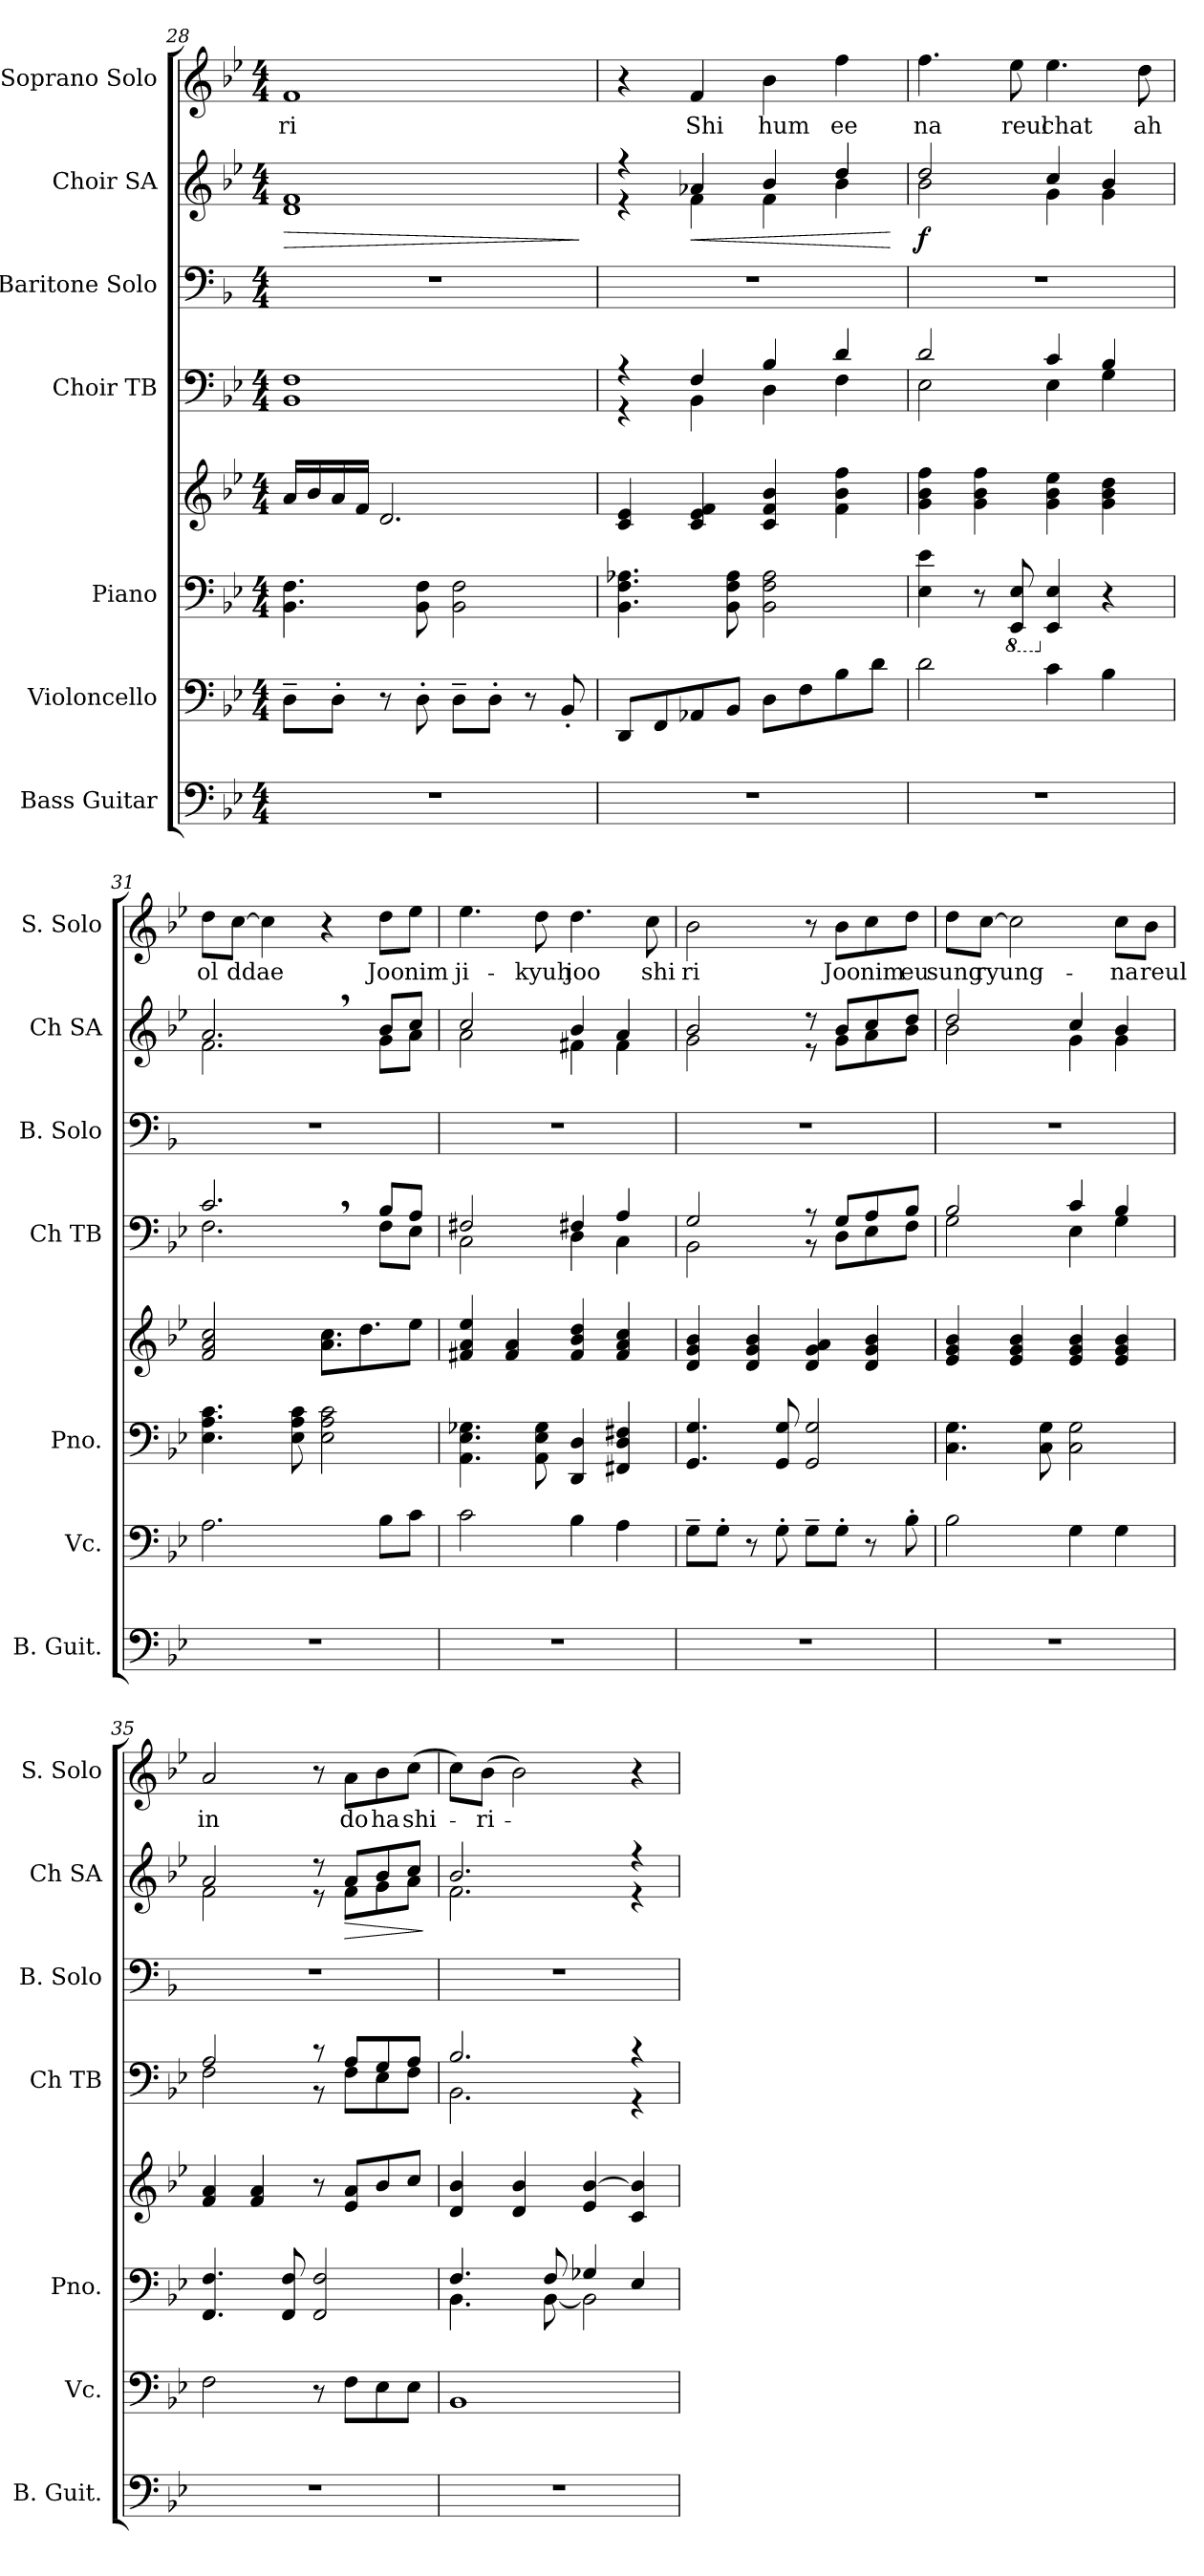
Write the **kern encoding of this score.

**kern	**kern	**kern	**kern	**kern	**kern	**kern	**dynam	**kern	**text
*part7	*part6	*part5	*part5	*part4	*part3	*part2	*part2	*part1	*part1
*staff8	*staff7	*staff6	*staff5	*staff4	*staff3	*staff2	*staff2	*staff1	*staff1
*I"Bass Guitar	*I"Violoncello	*I"Piano	*	*I"Choir TB	*I"Baritone Solo	*I"Choir SA	*	*I"Soprano Solo	*
*I'B. Guit.	*I'Vc.	*I'Pno.	*	*I'Ch TB	*I'B. Solo	*I'Ch SA	*	*I'S. Solo	*
*clefF4	*clefF4	*clefF4	*clefG2	*clefF4	*clefF4	*clefG2	*	*clefG2	*
*ITrd7c12	*	*	*	*	*ITrd4c7	*	*	*	*
*k[b-e-]	*k[b-e-]	*k[b-e-]	*k[b-e-]	*k[b-e-]	*k[b-e-]	*k[b-e-]	*	*k[b-e-]	*
*M4/4	*M4/4	*M4/4	*M4/4	*M4/4	*M4/4	*M4/4	*	*M4/4	*
=28	=28	=28	=28	=28	=28	=28	=28	=28	=28
*	*	*	*	*^	*	*	*	*	*
!	!	!	!	!	!	!	!	!LO:HP:b	!	!LO:LY:b
*	*	*	*	*	*	*	*^	*	*	*
1r	8D~\L	4.BB-\ 4.F\	16a/LL	1F	1BB-	1r	1f	1d	>	1f	ri
.	.	.	16b-/	.	.	.	.	.	.	.	.
.	8D'\J	.	16a/	.	.	.	.	.	.	.	.
.	.	.	16f/JJ	.	.	.	.	.	.	.	.
.	8r	.	2.d/	.	.	.	.	.	.	.	.
.	8D'\	8BB-\ 8F\	.	.	.	.	.	.	.	.	.
.	8D~\L	2BB-\ 2F\	.	.	.	.	.	.	.	.	.
.	8D'\J	.	.	.	.	.	.	.	.	.	.
.	8r	.	.	.	.	.	.	.	.	.	.
.	8BB-'/	.	.	.	.	.	.	.	.	.	.
*	*	*	*	*v	*v	*	*v	*v	*	*	*
.	.	.	.	.	.	.	]	.	.
!!LO:LB:g=z
=29	=29	=29	=29	=29	=29	=29	=29	=29	=29
*	*	*	*	*^	*	*^	*	*	*
1r	8DD/L	4.BB-\ 4.F\ 4.A-X\	4c/ 4e-/	4r	4r	1r	4r	4r	.	4r	.
.	8FF/	.	.	.	.	.	.	.	.	.	.
!	!	!	!	!	!	!	!	!	!LO:HP:b	!	!LO:LY:b
.	8AA-X/	.	4c/ 4e-/ 4f/	4F/	4BB-\	.	4a-X/	4f\	<	4f/	-Shi
.	8BB-/J	8BB-\ 8F\ 8A-\	.	.	.	.	.	.	.	.	.
!	!	!	!	!	!	!	!	!	!	!	!LO:LY:b
.	8D\L	2BB-\ 2F\ 2A-\	4c/ 4f/ 4b-/	4B-/	4D\	.	4b-/	4f\	.	4b-\	hum
.	8F\	.	.	.	.	.	.	.	.	.	.
!	!	!	!	!	!	!	!	!	!	!	!LO:LY:b
.	8B-\	.	4f\ 4b-\ 4ff\	4d/	4F\	.	4dd/	4b-\	.	4ff\	ee
.	8d\J	.	.	.	.	.	.	.	.	.	.
*	*	*	*	*v	*v	*	*v	*v	*	*	*
.	.	.	.	.	.	.	[	.	.
=30	=30	=30	=30	=30	=30	=30	=30	=30	=30
*	*	*	*	*^	*	*^	*	*	*
!	!	!	!	!	!	!	!	!	!LO:DY:b	!	!LO:LY:b
1r	2d\	4E-\ 4e-\	4g\ 4b-\ 4ff\	2d/	2E-\	1r	2dd/	2b-\	f	4.ff\	na
.	.	8r	4g\ 4b-\ 4ff\	.	.	.	.	.	.	.	.
*	*	*8ba	*	*	*	*	*	*	*	*	*
!	!	!	!	!	!	!	!	!	!	!	!LO:LY:b
.	.	8EEE-/ 8EE-/	.	.	.	.	.	.	.	8ee-\	reul
*	*	*X8ba	*	*	*	*	*	*	*	*	*
!	!	!	!	!	!	!	!	!	!	!	!LO:LY:b
.	4c\	4EE-/ 4E-/	4g\ 4b-\ 4ee-\	4c/	4E-\	.	4cc/	4g\	.	4.ee-\	chat
.	4B-\	4r	4g\ 4b-\ 4dd\	4B-/	4G\	.	4b-/	4g\	.	.	.
!	!	!	!	!	!	!	!	!	!	!	!LO:LY:b
.	.	.	.	.	.	.	.	.	.	8dd\	ah
=31	=31	=31	=31	=31	=31	=31	=31	=31	=31	=31	=31
!	!	!	!	!	!	!	!	!	!	!	!LO:LY:b
1r	2.A\	4.E-\ 4.A\ 4.c\	2f/ 2a/ 2cc/	2.c,/	2.F\	1r	2.a,/	2.f\	.	8dd\L	ol
!	!	!	!	!	!	!	!	!	!	!	!LO:LY:b
.	.	.	.	.	.	.	.	.	.	[8cc\J	ddae
.	.	.	.	.	.	.	.	.	.	4cc\]	.
.	.	8E-\ 8A\ 8c\	.	.	.	.	.	.	.	.	.
.	.	2E-\ 2A\ 2c\	8.a\ 8.cc\L	.	.	.	.	.	.	4r	.
.	.	.	8.dd\	.	.	.	.	.	.	.	.
!	!	!	!	!	!	!	!	!	!	!	!LO:LY:b
.	8B-\L	.	.	8B-/L	8F\L	.	8b-/L	8g\L	.	8dd\L	Joo
!	!	!	!	!	!	!	!	!	!	!	!LO:LY:b
.	8c\J	.	8ee-\J	8A/J	8E-\J	.	8cc/J	8a\J	.	8ee-\J	nim
=32	=32	=32	=32	=32	=32	=32	=32	=32	=32	=32	=32
!	!	!	!	!	!	!	!	!	!	!	!LO:LY:b
1r	2c\	4.AA\ 4.E-\ 4.G-X\	4f#X/ 4a/ 4ee-/	2F#X/	2C\	1r	2cc/	2a\	.	4.ee-\	ji-
.	.	.	4f#/ 4a/	.	.	.	.	.	.	.	.
!	!	!	!	!	!	!	!	!	!	!	!LO:LY:b
.	.	8AA\ 8E-\ 8G-\	.	.	.	.	.	.	.	8dd\	-kyuh
!	!	!	!	!	!	!	!	!	!	!	!LO:LY:b
.	4B-\	4DD/ 4D/	4f#/ 4b-/ 4dd/	4F#X/	4D\	.	4b-/	4f#X\	.	4.dd\	joo
.	4A\	4FF#X/ 4D/ 4F#X/	4f#/ 4a/ 4cc/	4A/	4C\	.	4a/	4f#\	.	.	.
!	!	!	!	!	!	!	!	!	!	!	!LO:LY:b
.	.	.	.	.	.	.	.	.	.	8cc\	shi
!!LO:PB:g=z
=33	=33	=33	=33	=33	=33	=33	=33	=33	=33	=33	=33
!	!	!	!	!	!	!	!	!	!	!	!LO:LY:b
1r	8G~\L	4.GG/ 4.G/	4d/ 4g/ 4b-/	2G/	2BB-\	1r	2b-/	2g\	.	2b-\	ri
.	8G'\J	.	.	.	.	.	.	.	.	.	.
.	8r	.	4d/ 4g/ 4b-/	.	.	.	.	.	.	.	.
.	8G'\	8GG/ 8G/	.	.	.	.	.	.	.	.	.
.	8G~\L	2GG/ 2G/	4d/ 4g/ 4a/	8r	8r	.	8r	8r	.	8r	.
!	!	!	!	!	!	!	!	!	!	!	!LO:LY:b
.	8G'\J	.	.	8G/L	8D\L	.	8b-/L	8g\L	.	8b-\L	Joo
!	!	!	!	!	!	!	!	!	!	!	!LO:LY:b
.	8r	.	4d/ 4g/ 4b-/	8A/	8E-\	.	8cc/	8a\	.	8cc\	nim
!	!	!	!	!	!	!	!	!	!	!	!LO:LY:b
.	8B-'\	.	.	8B-/J	8F\J	.	8dd/J	8b-\J	.	8dd\J	eu
=34	=34	=34	=34	=34	=34	=34	=34	=34	=34	=34	=34
!	!	!	!	!	!	!	!	!	!	!	!LO:LY:b
1r	2B-\	4.C\ 4.G\	4e-/ 4g/ 4b-/	2B-/	2G\	1r	2dd/	2b-\	.	8dd\L	sung
!	!	!	!	!	!	!	!	!	!	!	!LO:LY:b
.	.	.	.	.	.	.	.	.	.	[8cc\J	ryung-
.	.	.	4e-/ 4g/ 4b-/	.	.	.	.	.	.	2cc\]	.
.	.	8C\ 8G\	.	.	.	.	.	.	.	.	.
.	4G\	2C\ 2G\	4e-/ 4g/ 4b-/	4c/	4E-\	.	4cc/	4g\	.	.	.
!	!	!	!	!	!	!	!	!	!	!	!LO:LY:b
.	4G\	.	4e-/ 4g/ 4b-/	4B-/	4G\	.	4b-/	4g\	.	8cc\L	-na
!	!	!	!	!	!	!	!	!	!	!	!LO:LY:b
.	.	.	.	.	.	.	.	.	.	8b-\J	reul
=35	=35	=35	=35	=35	=35	=35	=35	=35	=35	=35	=35
!	!	!	!	!	!	!	!	!	!	!	!LO:LY:b
1r	2F\	4.FF/ 4.F/	4f/ 4a/	2A/	2F\	1r	2a/	2f\	.	2a/	in
.	.	.	4f/ 4a/	.	.	.	.	.	.	.	.
.	.	8FF/ 8F/	.	.	.	.	.	.	.	.	.
.	8r	2FF/ 2F/	8r	8r	8r	.	8r	8r	.	8r	.
!	!	!	!	!	!	!	!	!	!LO:HP:b	!	!LO:LY:b
.	8F\L	.	8e-/ 8a/L	8A/L	8F\L	.	8a/L	8f\L	>	8a\L	do
!	!	!	!	!	!	!	!	!	!	!	!LO:LY:b
.	8E-\	.	8b-/	8G/	8E-\	.	8b-/	8g\	.	8b-\	ha
!	!	!	!	!	!	!	!	!	!	!	!LO:LY:b
.	8E-\J	.	8cc/J	8A/J	8F\J	.	8cc/J	8a\J	.	(8cc\J	shi-
*	*	*	*	*v	*v	*	*v	*v	*	*	*
.	.	.	.	.	.	.	]	.	.
=36	=36	=36	=36	=36	=36	=36	=36	=36	=36
*	*	*^	*	*^	*	*^	*	*	*
1r	1BB-	4.F/	4.BB-\	4d/ 4b-/	2.B-/	2.BB-\	1r	2.b-/	2.f\	.	8cc\L)	.
!	!	!	!	!	!	!	!	!	!	!	!	!LO:LY:b
.	.	.	.	.	.	.	.	.	.	.	(8b-\J	-ri-
.	.	.	.	4d/ 4b-/	.	.	.	.	.	.	2b-\)	.
.	.	8F/	[8BB-\	.	.	.	.	.	.	.	.	.
.	.	4G-X/	2BB-\]	4e-/ [4b-/	.	.	.	.	.	.	.	.
.	.	4E-/	.	4c/ 4b-/]	4r	4r	.	4r	4r	.	4r	.
*	*	*v	*v	*	*v	*v	*	*v	*v	*	*	*
=	=	=	=	=	=	=	=	=	=
*-	*-	*-	*-	*-	*-	*-	*-	*-	*-
